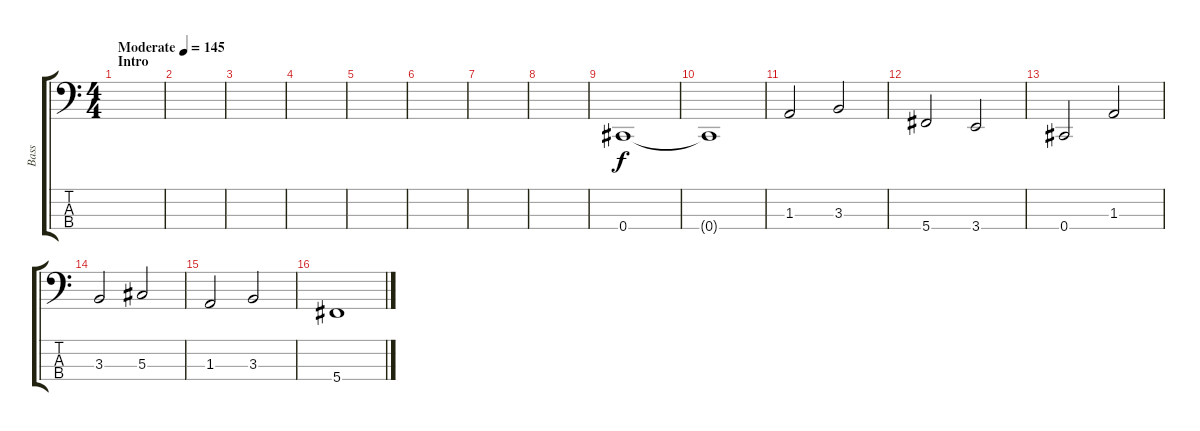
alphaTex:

\track ("Bass" "Bass") {instrument electricbassfinger}
\staff {score tabs}
\tuning (Gb2 Db2 Ab1 Db1) {hide}
\ts (4 4)
\section ("" "Intro")
\tempo (145 "Moderate")
\clef f4
\ks c
|
|
|
|
|
|
|
|
0.4.1 |
0.4{t}.1 |
1.3.2 3.3.2 |
5.4.2 3.4.2 |
0.4.2 1.3.2 |
3.3.2 5.3.2 |
1.3.2 3.3.2 |
5.4.1
